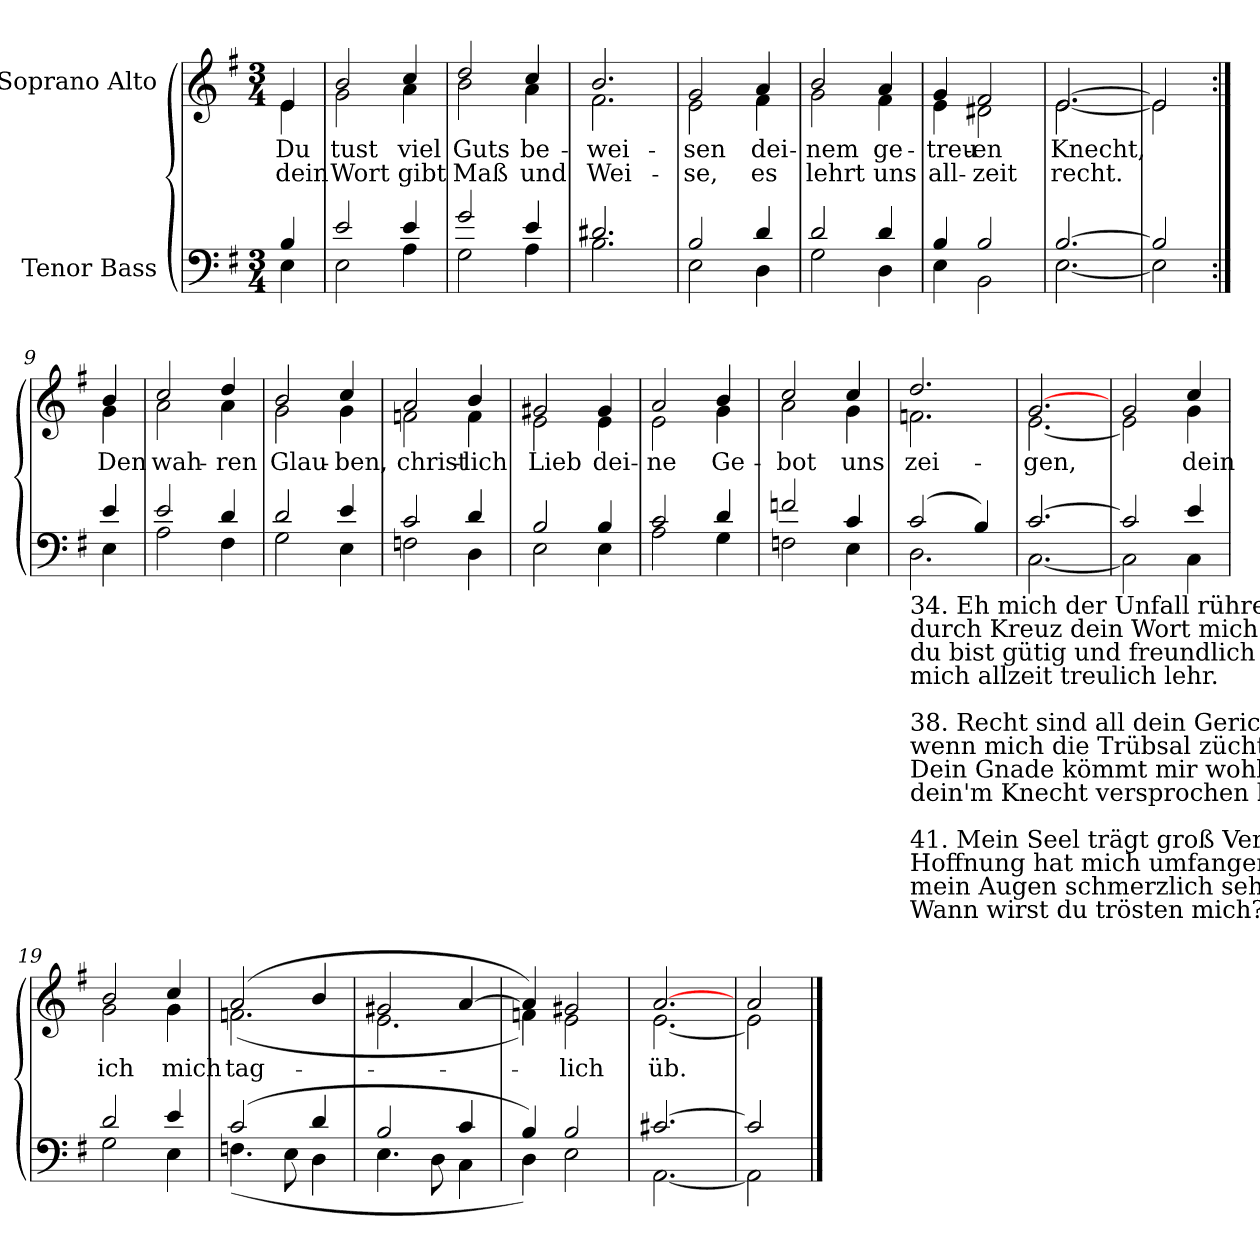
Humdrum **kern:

**kern	**kern	**text	**text
*part2	*part1	*part1	*part1
*staff2	*staff1	*staff1	*staff1
*I"Tenor Bass	*I"Soprano Alto	*	*
*clefF4	*clefG2	*	*
*k[f#]	*k[f#]	*	*
*G:	*G:	*	*
*M3/4	*M3/4	*	*
=	=	=	=
*^	*	*	*
!	!	!LO:TX:a:cj:t=Cornelius Becker\n(1561-1604)	!	!
!	!	!LO:TX:a:cj:t=Psalm 119, part 4, SWV 220	!	!
!	!	!LO:TX:a:cj:t=Heinrich Schütz\n(1585-1672)	!	!
!	!	!	!LO:LY:b	!LO:LY:b
*	*	*^	*	*
4B/	4E\	4e/	4e\	Du	dein
=1	=1	=1	=1	=1	=1
!	!	!	!	!LO:LY:b	!LO:LY:b
2e/	2E\	2b/	2g\	tust	Wort
!	!	!	!	!LO:LY:b	!LO:LY:b
4e/	4A\	4cc/	4a\	viel	gibt
=2	=2	=2	=2	=2	=2
!	!	!	!	!LO:LY:b	!LO:LY:b
2g/	2G\	2dd/	2b\	Guts	Maß
!	!	!	!	!LO:LY:b	!LO:LY:b
4e/	4A\	4cc/	4a\	be-	-und
=3	=3	=3	=3	=3	=3
!	!	!	!	!LO:LY:b	!LO:LY:b
2.d#X/	2.B\	2.b/	2.f#\	wei-	-Wei-
=4	=4	=4	=4	=4	=4
!	!	!	!	!LO:LY:b	!LO:LY:b
2B/	2E\	2g/	2e\	-sen	se,
!	!	!	!	!LO:LY:b	!LO:LY:b
4d/	4D\	4a/	4f#\	dei-	-es
=5	=5	=5	=5	=5	=5
!	!	!	!	!LO:LY:b	!LO:LY:b
2d/	2G\	2b/	2g\	nem	lehrt
!	!	!	!	!LO:LY:b	!LO:LY:b
4d/	4D\	4a/	4f#\	ge-	-uns
=6	=6	=6	=6	=6	=6
!	!	!	!	!LO:LY:b	!LO:LY:b
4B/	4E\	4g/	4e\	treu-	-all-
!	!	!	!	!LO:LY:b	!LO:LY:b
2B/	2BB\	2f#/	2d#X\	-en	zeit
=7	=7	=7	=7	=7	=7
!	!	!	!	!LO:LY:b	!LO:LY:b
[2.B/	[2.E\	[2.e/	[2.e\	Knecht,	recht.
=8	=8	=8	=8	=8	=8
2B/]	2E\]	2e/]	2e\]	.	.
!!LO:LB:g=z	!!
=9:|!	=9:|!	=9:|!	=9:|!	=9:|!	=9:|!
!	!	!	!	!LO:LY:b	!
4e/	4E\	4b/	4g\	Den	.
=10	=10	=10	=10	=10	=10
!	!	!	!	!LO:LY:b	!
2e/	2A\	2cc/	2a\	wah-	.
!	!	!	!	!LO:LY:b	!
4d/	4F#\	4dd/	4a\	-ren	.
=11	=11	=11	=11	=11	=11
!	!	!	!	!LO:LY:b	!
2d/	2G\	2b/	2g\	Glau-	.
!	!	!	!	!LO:LY:b	!
4e/	4E\	4cc/	4g\	-ben,	.
=12	=12	=12	=12	=12	=12
!	!	!	!	!LO:LY:b	!
2c/	2Fn\	2a/	2fn\	christ-	.
!	!	!	!	!LO:LY:b	!
4d/	4D\	4b/	4f\	-lich	.
=13	=13	=13	=13	=13	=13
!	!	!	!	!LO:LY:b	!
2B/	2E\	2g#X/	2e\	Lieb	.
!	!	!	!	!LO:LY:b	!
4B/	4E\	4g#/	4e\	dei-	.
=14	=14	=14	=14	=14	=14
!	!	!	!	!LO:LY:b	!
2c/	2A\	2a/	2e\	-ne	.
!	!	!	!	!LO:LY:b	!
4d/	4G\	4b/	4g\	Ge-	.
=15	=15	=15	=15	=15	=15
!	!	!	!	!LO:LY:b	!
2fn/	2Fn\	2cc/	2a\	-bot	.
!	!	!	!	!LO:LY:b	!
4c/	4E\	4cc/	4g\	uns	.
!!LO:LB:g=z	!!
=16	=16	=16	=16	=16	=16
!LO:TX:b:t=34. Eh mich der Unfall rühret, ging ich weit in der Irr,\ndurch Kreuz dein Wort mich führet, daß ich wandle vor dir;\ndu bist gütig und freundlich sehr, deine Gebot und Rechte\nmich allzeit treulich lehr.\n\n38. Recht sind all dein Gerichte, daß weiß ich, Herr, fürwahr,\nwenn mich die Trübsal züchtigt, so lern ich immerdar.\nDein Gnade kömmt mir wohl zu Trost, die du in rechter Treue\ndein'm Knecht versprochen hast.\n\n41. Mein Seel trägt groß Verlangen, Herr Gott, nach deinem Heil,\nHoffnung hat mich umfangen, dein Wort kommt mir zuteil,\nmein Augen schmerzlich sehnen sich nach deinem Wort, ich spreche&colon;\nWann wirst du trösten mich?	!	!	!	!	!
!	!	!	!	!LO:LY:b	!
(>2c/	2.D\	2.dd/	2.fn\	zei-	.
4B/)	.	.	.	.	.
=17	=17	=17	=17	=17	=17
!	!	!	!	!LO:LY:b	!
[2.c/	[2.C\	[2.g/	[2.e\	-gen,	.
=18	=18	=18	=18	=18	=18
2c/]	2C\]	2g/	2e\]	.	.
!	!	!	!	!LO:LY:b	!
4e/	4C\	4cc/	4g\	dein	.
=19	=19	=19	=19	=19	=19
!	!	!	!	!LO:LY:b	!
2d/	2G\	2b/	2g\	ich	.
!	!	!	!	!LO:LY:b	!
4e/	4E\	4cc/	4g\	mich	.
=20	=20	=20	=20	=20	=20
!	!	!	!	!LO:LY:b	!
(>2c/	(<4.Fn\	(>2a/	(<2.fn\	tag-	.
.	8E\	.	.	.	.
4d/	4D\	4b/	.	.	.
=21	=21	=21	=21	=21	=21
2B/	4.E\	2g#X/	2.e\	.	.
.	8D\	.	.	.	.
4c/	4C\	[4a/	.	.	.
=22	=22	=22	=22	=22	=22
4B/)	4D\)	4a/])	4fn\)	.	.
!	!	!	!	!LO:LY:b	!
2B/	2E\	2g#X/	2e\	lich	.
=23	=23	=23	=23	=23	=23
!	!	!	!	!LO:LY:b	!
[2.c#X/	[2.AA\	[2.a/	[2.e\	üb.	.
=24	=24	=24	=24	=24	=24
2c#/]	2AA\]	2a/	2e\]	.	.
*v	*v	*	*	*	*
*	*v	*v	*	*
==	==	==	==
*-	*-	*-	*-
